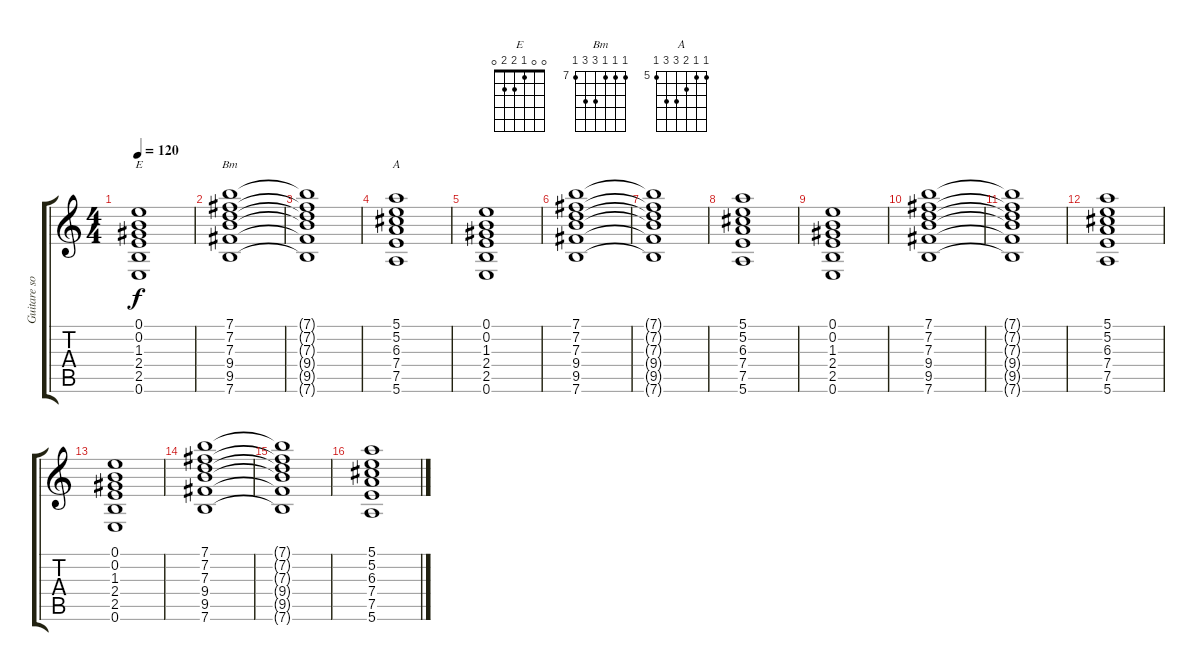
\track ("Guitare solo" "Guitare so") {instrument overdrivenguitar}
\staff {score tabs}
\tuning (E4 B3 G3 D3 A2 E2) {hide}
\chord ("E" 0 0 1 2 2 0)
\chord ("Bm" 7 7 7 9 9 7) {firstfret 7}
\chord ("A" 5 5 6 7 7 5) {firstfret 5}
\ts (4 4)
\tempo 120
\clef g2
\ks c
(0.1 0.2 1.3 2.4 2.5 0.6).1{ch "E" dy f} |
(7.1 7.2 7.3 9.4 9.5 7.6).1{ch "Bm"} |
(7.1{t} 7.2{t} 7.3{t} 9.4{t} 9.5{t} 7.6{t}).1 |
(5.1 5.2 6.3 7.4 7.5 5.6).1{ch "A"} |
(0.1 0.2 1.3 2.4 2.5 0.6).1 |
(7.1 7.2 7.3 9.4 9.5 7.6).1 |
(7.1{t} 7.2{t} 7.3{t} 9.4{t} 9.5{t} 7.6{t}).1 |
(5.1 5.2 6.3 7.4 7.5 5.6).1 |
(0.1 0.2 1.3 2.4 2.5 0.6).1 |
(7.1 7.2 7.3 9.4 9.5 7.6).1 |
(7.1{t} 7.2{t} 7.3{t} 9.4{t} 9.5{t} 7.6{t}).1 |
(5.1 5.2 6.3 7.4 7.5 5.6).1 |
(0.1 0.2 1.3 2.4 2.5 0.6).1 |
(7.1 7.2 7.3 9.4 9.5 7.6).1 |
(7.1{t} 7.2{t} 7.3{t} 9.4{t} 9.5{t} 7.6{t}).1 |
(5.1 5.2 6.3 7.4 7.5 5.6).1
